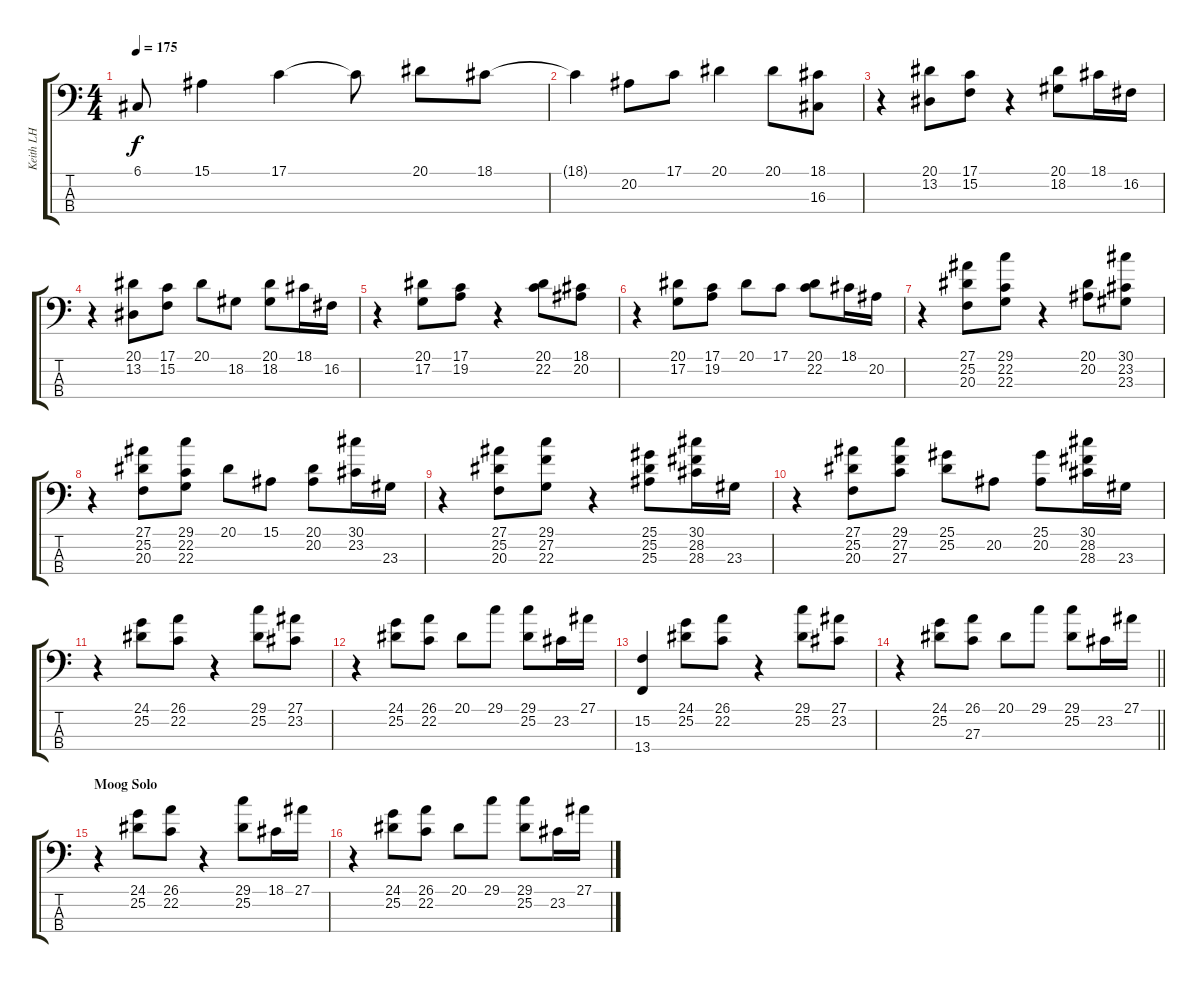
\track ("Keith LH" "Keith LH") {instrument lead8bassandlead}
\staff {score tabs}
\tuning (G2 D2 A1 E1) {hide}
\ts (4 4)
\tempo 175
\clef f4
\ks c
6.1{t}.8{dy f} 15.1.4 17.1.4 17.1{t}.8 20.1.8 18.1.8 |
18.1{t}.4 20.2.8 17.1.8 20.1.4 20.1.8 (18.1 16.3).8 |
r.4 (20.1 13.2).8 (17.1 15.2).8 r.4 (20.1 18.2).8 18.1.16 16.2.16 |
r.4 (20.1 13.2).8 (17.1 15.2).8 20.1.8 18.2.8 (20.1 18.2).8 18.1.16 16.2.16 |
r.4 (20.1 17.2).8 (17.1 19.2).8 r.4 (20.1 22.2).8 (18.1 20.2).8 |
r.4 (20.1 17.2).8 (17.1 19.2).8 20.1.8 17.1.8 (20.1 22.2).8 18.1.16 20.2.16 |
r.4 (27.1 25.2 20.3).8 (29.1 22.2 22.3).8 r.4 (20.1 20.2).8 (30.1 23.2 23.3).8 |
r.4 (27.1 25.2 20.3).8 (29.1 22.2 22.3).8 20.1.8 15.1.8 (20.1 20.2).8 (30.1 23.2).16 23.3.16 |
r.4 (27.1 25.2 20.3).8 (29.1 27.2 22.3).8 r.4 (25.1 25.2 25.3).8 (30.1 28.2 28.3).16 23.3.16 |
r.4 (27.1 25.2 20.3).8 (29.1 27.2 27.3).8 (25.1 25.2).8 20.2.8 (25.1 20.2).8 (30.1 28.2 28.3).16 23.3.16 |
r.4 (24.1 25.2).8 (26.1 22.2).8 r.4 (29.1 25.2).8 (27.1 23.2).8 |
r.4 (24.1 25.2).8 (26.1 22.2).8 20.1.8 29.1.8 (29.1 25.2).8 23.2.16 27.1.16 |
(15.2 13.4).4 (24.1 25.2).8 (26.1 22.2).8 r.4 (29.1 25.2).8 (27.1 23.2).8 |
\barLineRight lightlight
r.4 (24.1 25.2).8 (26.1 27.3).8 20.1.8 29.1.8 (29.1 25.2).8 23.2.16 27.1.16 |
\section ("" "Moog Solo")
r.4 (24.1 25.2).8 (26.1 22.2).8 r.4 (29.1 25.2).8 18.1.16 27.1.16 |
r.4 (24.1 25.2).8 (26.1 22.2).8 20.1.8 29.1.8 (29.1 25.2).8 23.2.16 27.1.16
